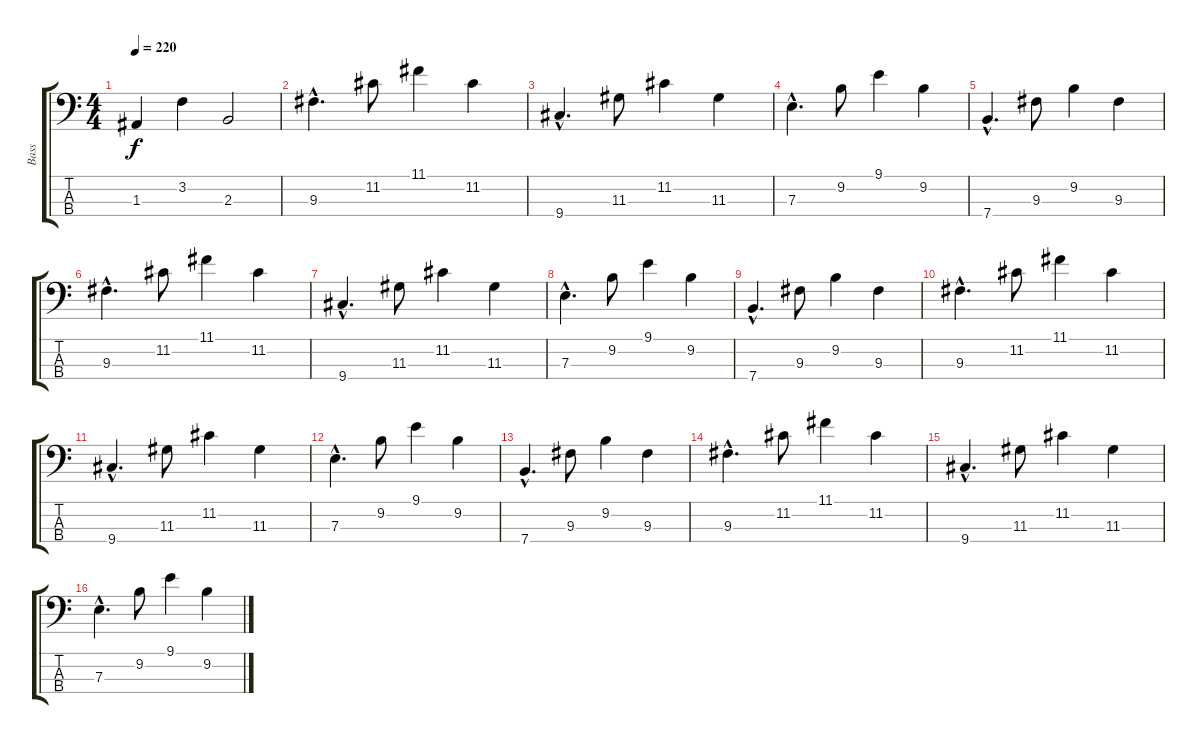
\track ("Bass" "Bass") {instrument electricbassfinger}
\staff {score tabs}
\tuning (G2 D2 A1 E1) {hide}
\ts (4 4)
\tempo 220
\clef f4
\ks c
1.3.4{dy f} 3.2.4 2.3.2 |
9.3{hac}.4{d} 11.2.8 11.1.4 11.2.4 |
9.4{hac}.4{d} 11.3.8 11.2.4 11.3.4 |
7.3{hac}.4{d} 9.2.8 9.1.4 9.2.4 |
7.4{hac}.4{d} 9.3.8 9.2.4 9.3.4 |
9.3{hac}.4{d} 11.2.8 11.1.4 11.2.4 |
9.4{hac}.4{d} 11.3.8 11.2.4 11.3.4 |
7.3{hac}.4{d} 9.2.8 9.1.4 9.2.4 |
7.4{hac}.4{d} 9.3.8 9.2.4 9.3.4 |
9.3{hac}.4{d} 11.2.8 11.1.4 11.2.4 |
9.4{hac}.4{d} 11.3.8 11.2.4 11.3.4 |
7.3{hac}.4{d} 9.2.8 9.1.4 9.2.4 |
7.4{hac}.4{d} 9.3.8 9.2.4 9.3.4 |
9.3{hac}.4{d} 11.2.8 11.1.4 11.2.4 |
9.4{hac}.4{d} 11.3.8 11.2.4 11.3.4 |
7.3{hac}.4{d} 9.2.8 9.1.4 9.2.4
